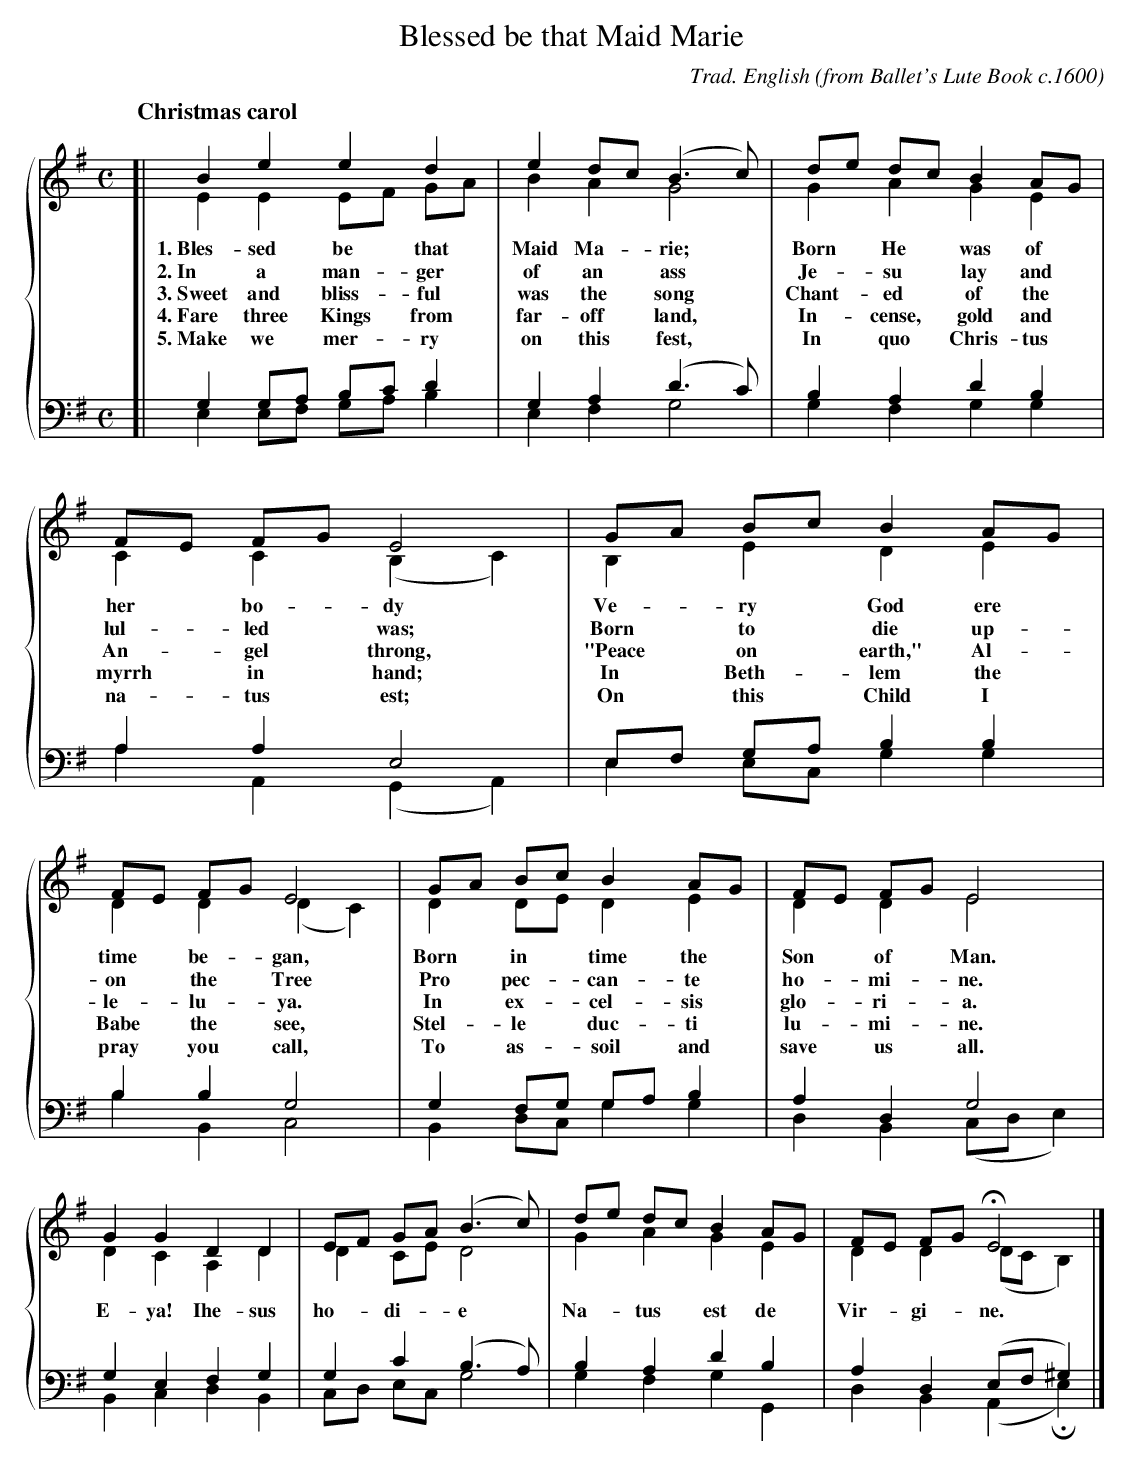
X:1
T: Blessed be that Maid Marie
C: Trad. English
O: from Ballet's Lute Book c.1600
%%score {(1 | 2) (3 | 4)}
Q: "Christmas carol"
M: C
L: 1/8
K: Em
V: 1 staves=2
[|\
B2 e2 e2 d2 | e2 dc (B3 c) | de dc B2 AG | FE FG E4 |
w: 1.~Bles-sed be that Maid Ma-*rie;* Born* He* was of* her* bo-*dy
w: 2.~In a man-ger of an* ass* Je-*su* lay and* lul-*led* was;
w: 3.~Sweet and bliss-ful was the* song* Chant-*ed* of the* An-*gel* throng,
w: 4.~Fare three Kings from far-off* land,* In-*cense,* gold and* myrrh* in* hand;
w: 5.~Make we mer-ry on this* fest,* In* quo* Chris-tus* na-*tus* est;
GA Bc B2 AG | FE FG E4 | GA Bc B2 AG | FE FG E4 |
w: Ve-*ry* God ere* time* be-*gan, Born* in* time the* Son* of* Man.
w: Born* to* die up-*on* the* Tree Pro* pec-*can-te* ho-*mi-*ne.
w: "Peace* on* earth," Al-*le-*lu-*ya. In* ex-*cel-sis* glo-*ri-*a.
w: In* Beth-*lem the* Babe* the* see, Stel-*le* duc-ti* lu-*mi-*ne.
w: On* this* Child I* pray* you* call, To* as-*soil and* save* us* all.
G2 G2 D2 D2 | EF GA (B3 c) | de dc B2 AG | FE FG HE4 |]
w: E-ya! Ihe-sus ho-*di-*e* Na-*tus* est de* Vir-*gi-*ne.
V: 2 clef=treble
[|\
E2 E2 EF GA | B2 A2 G4 | G2 A2 G2 E2 | C2 C2 (B,2 C2) |
B,2 E2 D2 E2 | D2 D2 (D2 C2) | D2 DE D2 E2 | D2 D2 E4 |
D2 C2 A,2 D2 | D2 CE D4 | G2 A2 G2 E2 | D2 D2 (DC B,2) |]
V: 3 clef=bass middle=d
[|\
g2 ga bc' d'2 | g2 a2 (d'3 c') | b2 a2 d'2 b2 | a2 a2 e4 |
ef ga b2 b2 | b2 b2 g4 | g2 fg ga b2 | a2 d2 g4 |
g2 e2 f2 g2 | g2 c'2 (b3 a) | b2 a2 d'2 b2 | a2 d2 (ef ^g2) |]
V: 4 clef=bass middle=d
[|\
e2 ef ga b2 | e2 f2 g4 | g2 f2 g2 g2 | a2 A2 (G2 A2) |
e2 ec g2 g2 | b2 B2 c4 | B2 dc g2 g2 | d2 B2 (cd e2) |
B2 c2 d2 B2 | cd ec g4 | g2 f2 g2 G2 | d2 B2 (A2 He2) |]
